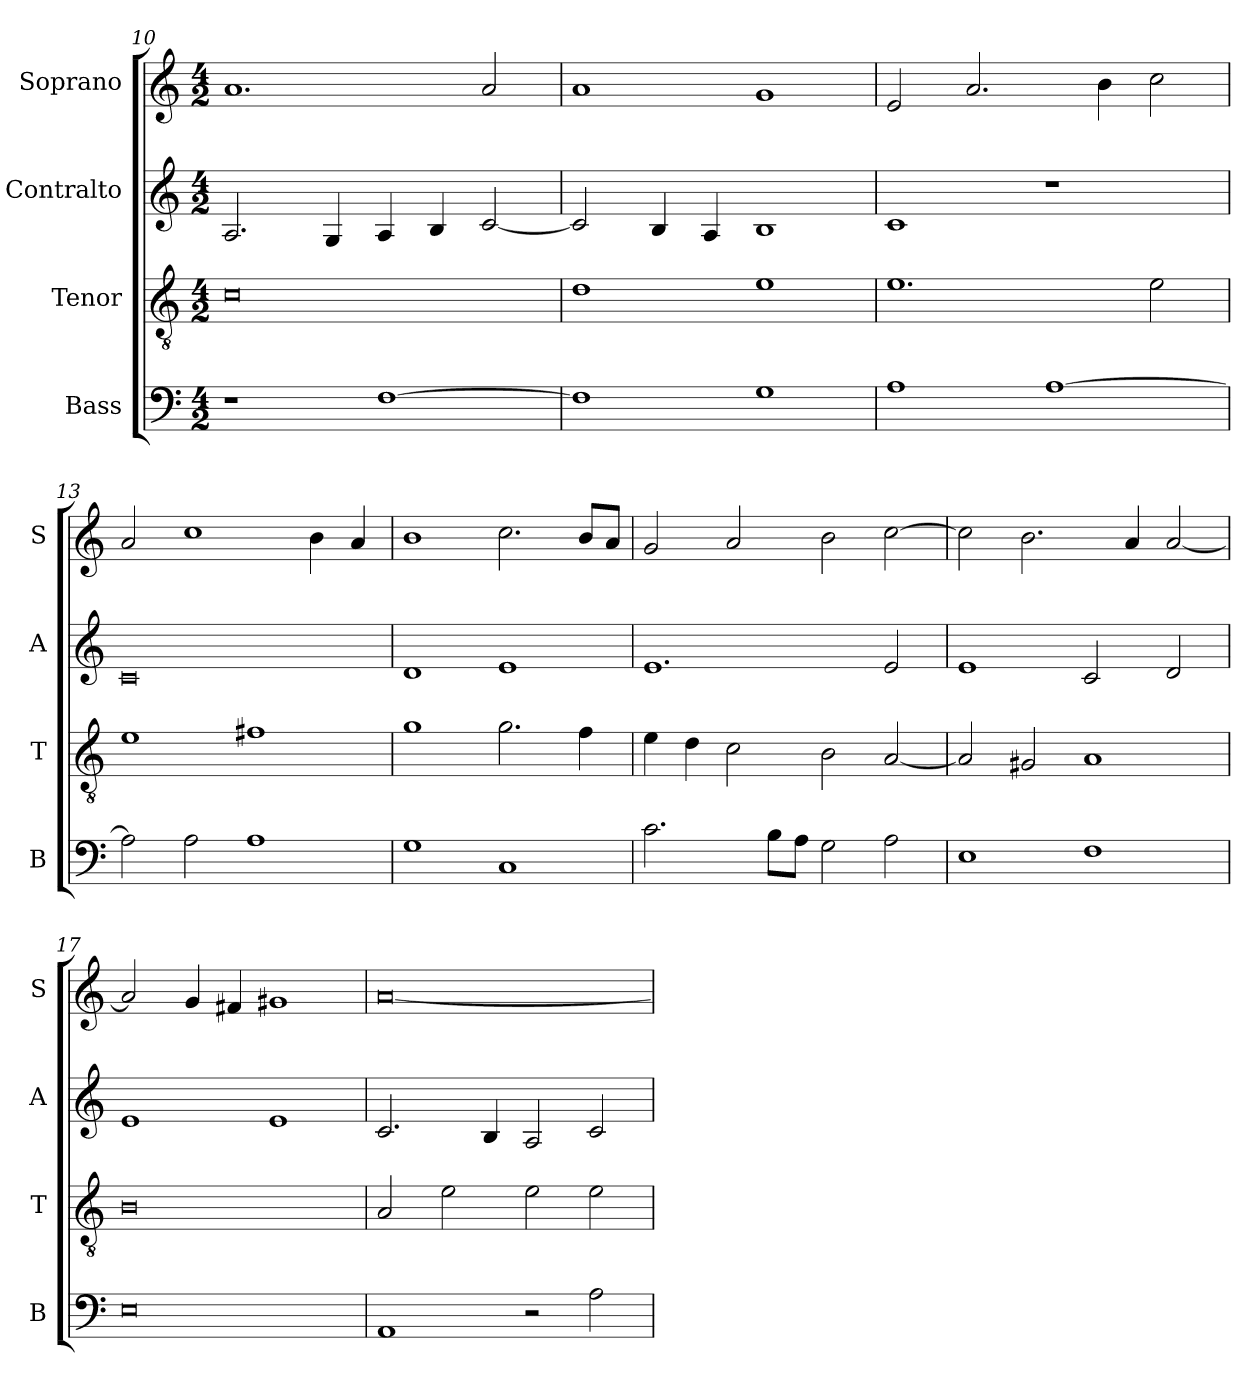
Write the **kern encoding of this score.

**kern	**kern	**kern	**kern
*part4	*part3	*part2	*part1
*staff4	*staff3	*staff2	*staff1
*I"Bass	*I"Tenor	*I"Contralto	*I"Soprano
*I'B	*I'T	*I'A	*I'S
*clefF4	*clefGv2	*clefG2	*clefG2
*k[]	*k[]	*k[]	*k[]
*E:phr	*E:phr	*E:phr	*E:phr
*M4/2	*M4/2	*M4/2	*M4/2
=10	=10	=10	=10
1r	0c	2.A	1.a
.	.	4G	.
[1F	.	4A	.
.	.	4B	.
.	.	[2c	2a
=11	=11	=11	=11
1F]	1d	2c]	1a
.	.	4B	.
.	.	4A	.
1G	1e	1B	1g
=12	=12	=12	=12
1A	1.e	1c	2e
.	.	.	2.a
[1A	.	1r	.
.	.	.	4b
.	2e	.	2cc
=13	=13	=13	=13
2A]	1e	0c	2a
2A	.	.	1cc
1A	1f#X	.	.
.	.	.	4b
.	.	.	4a
=14	=14	=14	=14
1G	1g	1d	1b
1C	2.g	1e	2.cc
.	4f	.	8b/L
.	.	.	8a/J
=15	=15	=15	=15
2.c	4e	1.e	2g
.	4d	.	.
.	2c	.	2a
8B\L	.	.	.
8A\J	.	.	.
2G	2B	.	2b
2A	[2A	2e	[2cc
=16	=16	=16	=16
1E	2A]	1e	2cc]
.	2G#X	.	2.b
1F	1A	2c	.
.	.	.	4a
.	.	2d	[2a
=17	=17	=17	=17
0E	0B	1e	2a]
.	.	.	4g
.	.	.	4f#X
.	.	1e	1g#X
=18	=18	=18	=18
1AA	2A	2.c	[0a
.	2e	.	.
.	.	4B	.
2r	2e	2A	.
2A	2e	2c	.
=	=	=	=
*-	*-	*-	*-
